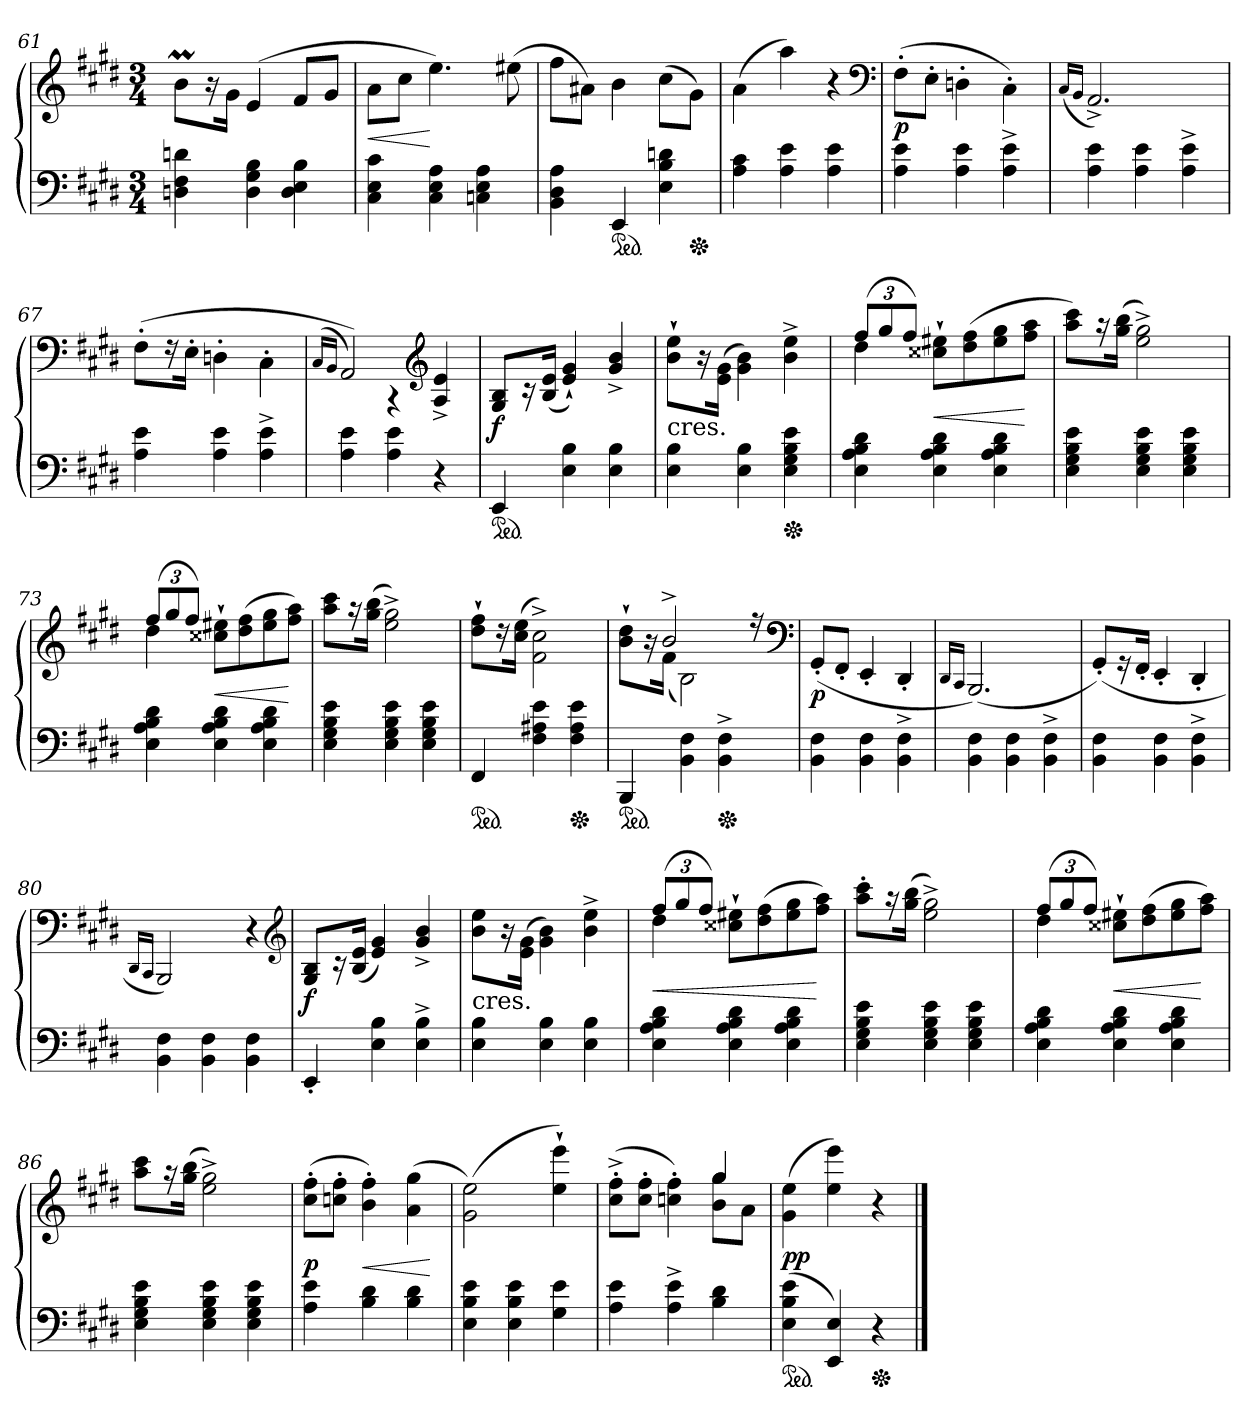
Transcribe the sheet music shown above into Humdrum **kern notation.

**kern	**kern	**dynam
*part1	*part1	*part1
*staff2	*staff1	*staff1/2
*clefF4	*clefG2	*
*k[f#c#g#d#]	*k[f#c#g#d#]	*
*E:	*E:	*
*M3/4	*M3/4	*
=61	=61	=61
4Dn 4F# 4dn	8bM\L	.
.	16r	.
.	16g#Jk	.
4D 4G# 4B	(4e	.
4D 4E 4B	8f#L	.
.	8g#J	.
=62	=62	=62
4C# 4E 4c#	8aL	<
.	8cc#J	.
4C# 4E 4A	4.ee)	[
4Cn 4E 4A	.	.
.	(8ee#X	.
=63	=63	=63
4BB 4D# 4A	8ff#L	.
.	8a#XJ)	.
*ped	*	*
4EE	4b	.
4E 4B 4dn	(>8cc#\L	.
*Xped	*	*
.	8g#\J)	.
=64	=64	=64
4A 4c#	(4a\	.
4A 4e	4aa)	.
4A 4e	4r	.
*	*clefF4	*
=65	=65	=65
4A 4e	(>8F#'L	p
.	8E'J	.
4A 4e	4Dn'	.
4A^ 4e^	4C#'\)	.
=66	=66	=66
.	(16qC#/LL	.
.	16qBB/JJ	.
4A 4e	2.AA^>)	.
4A 4e	.	.
4A^ 4e^	.	.
=67	=67	=67
4A 4e	(8F#'>L	.
.	16r	.
.	16E'>Jk	.
4A 4e	4Dn'>	.
4A^> 4e^>	4C#'>\	.
=68	=68	=68
.	(16qC#/LL	.
.	16qBB/JJ	.
*	*^	*
4A 4e	2AA))	4ryy	.
4A 4e	.	4r	.
*	*clefG2	*	*
4r	4A^> 4e^>	4ryy	.
*	*v	*v	*
=69	=69	=69
*ped	*	*
4EE	8G# 8BL	f
.	16r	.
.	(<16B 16eJk	.
4E 4B	4e`< 4g#`<)	.
4E 4B	4g#^< 4b^<	.
=70	=70	=70
!	!LO:TX:c:t=cres.	!
4E 4B	8b`>\ 8ee`>\L	.
.	16r	.
.	(16e 16g#Jk	.
4E 4B	4g#\ 4b\)	.
*Xped	*	*
4E 4G# 4B 4e	4b^> 4ee^>	.
=71	=71	=71
*	*^	*
4E 4A 4B 4d#	(12ff#L	4dd#	.
.	12gg#	.	.
.	12ff#J)	.	.
4E 4A 4B 4d#	2ryy	8cc##X`> 8ee#X`>L	<
.	.	(>8dd# 8ff#	.
4E 4A 4B 4d#	.	8ee# 8gg#	.
.	.	8ff# 8aaJ	[
*	*v	*v	*
=72	=72	=72
4E 4G# 4B 4e	8aa 8ccc#L)	.
.	16r	.
.	(>16gg# 16bbJk	.
4E 4G# 4B 4e	2ee^< 2gg#^<)	.
4E 4G# 4B 4e	.	.
=73	=73	=73
*	*^	*
4E 4A 4B 4d#	(12ff#L	4dd#	.
.	12gg#	.	.
.	12ff#J)	.	.
4E 4A 4B 4d#	2ryy	8cc##X`> 8ee#X`>L	<
.	.	(>8dd# 8ff#	.
4E 4A 4B 4d#	.	8ee# 8gg#	.
.	.	8ff# 8aaJ)	[
*	*v	*v	*
=74	=74	=74
4E 4G# 4B 4e	8aa 8ccc#L	.
.	16r	.
.	(>16gg# 16bbJk	.
4E 4G# 4B 4e	2ee^< 2gg#^<)	.
4E 4G# 4B 4e	.	.
=75	=75	=75
*ped	*	*
4FF#	8dd#`> 8ff#`>L	.
.	16r	.
.	(>16cc# 16eeJk	.
4F# 4A#X 4e	2f#^>\ 2cc#^>\)	.
*Xped	*	*
4F# 4A# 4e	.	.
=76	=76	=76
*	*^	*
*ped	*	*	*
4BBB	8.ryy	8b`> 8dd#`>L	.
.	.	16r	.
.	2b^>	(16f#Jk	.
4BB 4F#	.	2B)	.
*Xped	*	*	*
4BB^> 4F#^>	.	.	.
.	16r	.	.
*	*v	*v	*
*	*clefF4	*
=77	=77	=77
4BB 4F#	(8GG#'<L	p
.	8FF#'<J	.
4BB 4F#	4EE'<	.
4BB^> 4F#^>	4DD#'<	.
=78	=78	=78
.	16qDD#/LL	.
.	16qCC#/JJ	.
4BB 4F#	(2.BBB)	.
4BB 4F#	.	.
4BB^> 4F#^>	.	.
=79	=79	=79
4BB 4F#	(8GG#'<L)	.
.	16r	.
.	16FF#'<Jk	.
4BB 4F#	4EE'<	.
4BB^> 4F#^>	4DD#'<	.
=80	=80	=80
.	16qDD#/LL	.
.	16qCC#/JJ	.
4BB 4F#	2BBB)	.
4BB 4F#	.	.
4BB 4F#	4r	.
*	*clefG2	*
=81	=81	=81
4EE'<	8G# 8BL	f
.	16r	.
.	(<16B 16eJk	.
4E 4B	4e 4g#)	.
4E^> 4B^>	4g#^< 4b^<	.
=82	=82	=82
!	!LO:TX:c:t=cres.	!
4E 4B	8b\ 8ee\L	.
.	16r	.
.	(16e 16g#Jk	.
4E 4B	4g#\ 4b\)	.
4E 4B	4b^> 4ee^>	.
=83	=83	=83
*	*^	*
4E 4A 4B 4d#	(12ff#L	4dd#	<
.	12gg#	.	.
.	12ff#J)	.	.
4E 4A 4B 4d#	2ryy	8cc##X`> 8ee#X`>L	.
.	.	(>8dd# 8ff#	.
4E 4A 4B 4d#	.	8ee# 8gg#	.
.	.	8ff# 8aaJ)	[
*	*v	*v	*
=84	=84	=84
4E 4G# 4B 4e	8aa'> 8ccc#'>L	.
.	16r	.
.	(16gg# 16bbJk	.
4E 4G# 4B 4e	2ee^< 2gg#^<)	.
4E 4G# 4B 4e	.	.
=85	=85	=85
*	*^	*
4E 4A 4B 4d#	(12ff#L	4dd#	.
.	12gg#	.	.
.	12ff#J)	.	.
4E 4A 4B 4d#	2ryy	8cc##X`> 8ee#X`>L	<
.	.	(>8dd# 8ff#	.
4E 4A 4B 4d#	.	8ee# 8gg#	.
.	.	8ff# 8aaJ)	[
*	*v	*v	*
=86	=86	=86
4E 4G# 4B 4e	8aa 8ccc#L	.
.	16r	.
.	(16gg# 16bbJk	.
4E 4G# 4B 4e	2ee^< 2gg#^<)	.
4E 4G# 4B 4e	.	.
=87	=87	=87
4A 4e	(>8cc#'> 8ff#'>L	p
.	8ccn'> 8ff#'>J	.
4B 4d#	4b'> 4ff#'>)	<
4B 4d#	(4a 4gg#	.
.	.	[
=88	=88	=88
4E 4B 4e	(>2g# 2ee)	.
4E 4B 4e	.	.
4G# 4e	4ee`> 4eee`>)	.
=89	=89	=89
*	*^	*
4A 4e	2ryy	(>8cc#'>^< 8ff#'>^<L	.
.	.	8cc#'> 8ff#'>J	.
4A^> 4e^>	.	4ccn'> 4ff#'>)	.
4B 4d#	4gg#	8b 8gg#L	.
.	.	8aJ	.
*	*v	*v	*
=90	=90	=90
*ped	*	*
(4E 4B 4e	(>4g# 4ee	pp
4EE 4E)	4ee 4eee)	.
*Xped	*	*
4r	4r	.
==	==	==
*-	*-	*-
